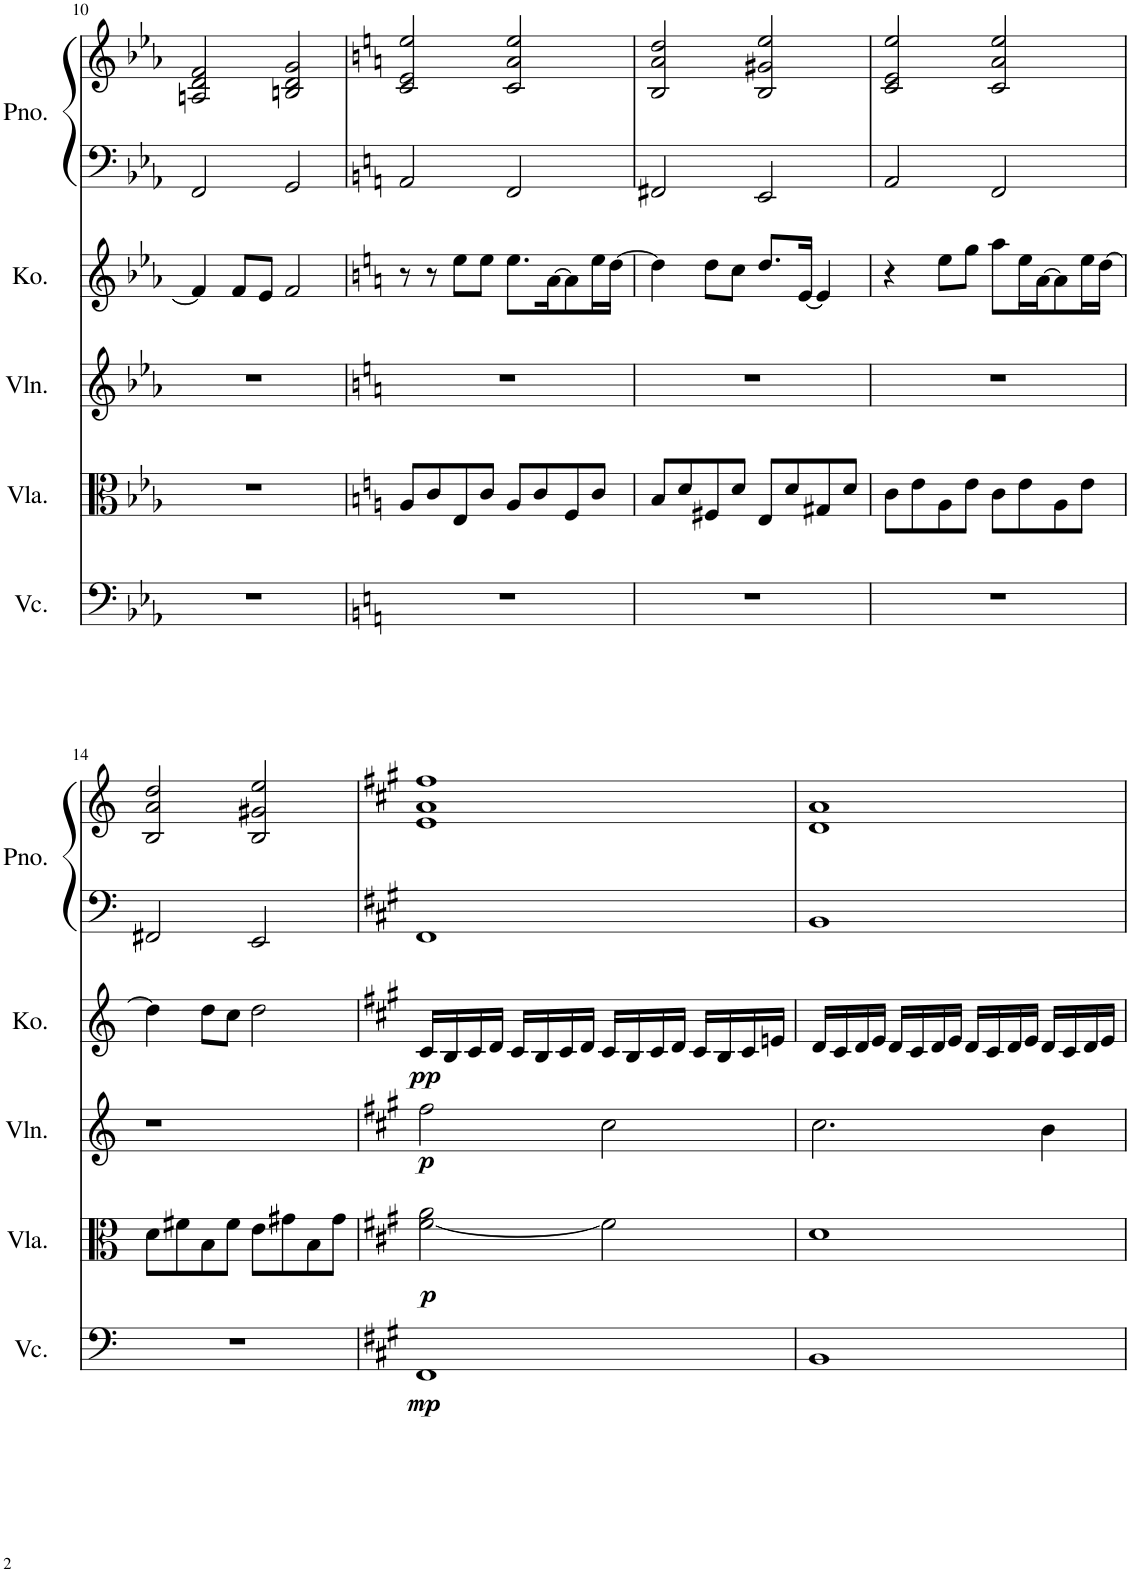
**kern	**dynam	**kern	**dynam	**kern	**dynam	**kern	**dynam	**kern	**kern
*part5	*part5	*part4	*part4	*part3	*part3	*part2	*part2	*part1	*part1
*staff6	*staff6	*staff5	*staff5	*staff4	*staff4	*staff3	*staff3	*staff2	*staff1
*I"Violoncello	*	*I"Viola	*	*I"Violin	*	*I"Koto	*	*I"Piano	*
*I'Vc.	*	*I'Vla.	*	*I'Vln.	*	*I'Ko.	*	*I'Pno.	*
!!LO:PB:g=z
*clefF4	*	*clefC3	*	*clefG2	*	*clefG2	*	*clefF4	*clefG2
*k[b-e-a-]	*	*k[b-e-a-]	*	*k[b-e-a-]	*	*k[b-e-a-]	*	*k[b-e-a-]	*k[b-e-a-]
*M2/2	*	*M2/2	*	*M2/2	*	*M2/2	*	*M2/2	*M2/2
*met(c|)	*	*met(c|)	*	*met(c|)	*	*met(c|)	*	*met(c|)	*met(c|)
=10	=10	=10	=10	=10	=10	=10	=10	=10	=10
1r	.	1r	.	1r	.	4f/]	.	2FF/	2An/ 2d/ 2f/
.	.	.	.	.	.	8f/L	.	.	.
.	.	.	.	.	.	8e-/J	.	.	.
.	.	.	.	.	.	2f/	.	2GG/	2Bn/ 2d/ 2g/
=11	=11	=11	=11	=11	=11	=11	=11	=11	=11
*k[]	*	*k[]	*	*k[]	*	*k[]	*	*k[]	*k[]
1r	.	8A/L	.	1r	.	8r	.	2AA/	2c/ 2e/ 2ee/
.	.	8c/	.	.	.	8r	.	.	.
.	.	8E/	.	.	.	8ee\L	.	.	.
.	.	8c/J	.	.	.	8ee\J	.	.	.
.	.	8A/L	.	.	.	8.ee\L	.	2FF/	2c/ 2a/ 2ee/
.	.	8c/	.	.	.	.	.	.	.
.	.	.	.	.	.	[16a\K	.	.	.
.	.	8F/	.	.	.	8a\]	.	.	.
.	.	8c/J	.	.	.	16ee\L	.	.	.
.	.	.	.	.	.	[16dd\JJ	.	.	.
=12	=12	=12	=12	=12	=12	=12	=12	=12	=12
1r	.	8B/L	.	1r	.	4dd\]	.	2FF#X/	2B/ 2a/ 2dd/
.	.	8d/	.	.	.	.	.	.	.
.	.	8F#X/	.	.	.	8dd\L	.	.	.
.	.	8d/J	.	.	.	8cc\J	.	.	.
.	.	8E/L	.	.	.	8.dd/L	.	2EE/	2B/ 2g#X/ 2ee/
.	.	8d/	.	.	.	.	.	.	.
.	.	.	.	.	.	[16e/Jk	.	.	.
.	.	8G#X/	.	.	.	4e/]	.	.	.
.	.	8d/J	.	.	.	.	.	.	.
=13	=13	=13	=13	=13	=13	=13	=13	=13	=13
1r	.	8c\L	.	1r	.	4r	.	2AA/	2c/ 2e/ 2ee/
.	.	8e\	.	.	.	.	.	.	.
.	.	8A\	.	.	.	8ee\L	.	.	.
.	.	8e\J	.	.	.	8gg\J	.	.	.
.	.	8c\L	.	.	.	8aa\L	.	2FF/	2c/ 2a/ 2ee/
.	.	8e\	.	.	.	16ee\L	.	.	.
.	.	.	.	.	.	[16a\J	.	.	.
.	.	8A\	.	.	.	8a\]	.	.	.
.	.	8e\J	.	.	.	16ee\L	.	.	.
.	.	.	.	.	.	[16dd\JJ	.	.	.
!!LO:LB:g=z
=14	=14	=14	=14	=14	=14	=14	=14	=14	=14
1r	.	8d\L	.	1r	.	4dd\]	.	2FF#X/	2B/ 2a/ 2dd/
.	.	8f#X\	.	.	.	.	.	.	.
.	.	8B\	.	.	.	8dd\L	.	.	.
.	.	8f#\J	.	.	.	8cc\J	.	.	.
.	.	8e\L	.	.	.	2dd\	.	2EE/	2B/ 2g#X/ 2ee/
.	.	8g#X\	.	.	.	.	.	.	.
.	.	8B\	.	.	.	.	.	.	.
.	.	8g#\J	.	.	.	.	.	.	.
=15	=15	=15	=15	=15	=15	=15	=15	=15	=15
*k[f#c#g#]	*	*k[f#c#g#]	*	*k[f#c#g#]	*	*k[f#c#g#]	*	*k[f#c#g#]	*k[f#c#g#]
!	!LO:DY:b	!	!LO:DY:b	!	!LO:DY:b	!	!LO:DY:b	!	!
1FF#	mp	[2f#\ 2a\	p	2ff#\	p	16c#/LL	pp	1FF#	1e 1a 1ff#
.	.	.	.	.	.	16B/	.	.	.
.	.	.	.	.	.	16c#/	.	.	.
.	.	.	.	.	.	16d/JJ	.	.	.
.	.	.	.	.	.	16c#/LL	.	.	.
.	.	.	.	.	.	16B/	.	.	.
.	.	.	.	.	.	16c#/	.	.	.
.	.	.	.	.	.	16d/JJ	.	.	.
.	.	2f#\]	.	2cc#\	.	16c#/LL	.	.	.
.	.	.	.	.	.	16B/	.	.	.
.	.	.	.	.	.	16c#/	.	.	.
.	.	.	.	.	.	16d/JJ	.	.	.
.	.	.	.	.	.	16c#/LL	.	.	.
.	.	.	.	.	.	16B/	.	.	.
.	.	.	.	.	.	16c#/	.	.	.
.	.	.	.	.	.	16en/JJ	.	.	.
=16	=16	=16	=16	=16	=16	=16	=16	=16	=16
1BB	.	1d	.	2.cc#\	.	16d/LL	.	1BB	1d 1a
.	.	.	.	.	.	16c#/	.	.	.
.	.	.	.	.	.	16d/	.	.	.
.	.	.	.	.	.	16e/JJ	.	.	.
.	.	.	.	.	.	16d/LL	.	.	.
.	.	.	.	.	.	16c#/	.	.	.
.	.	.	.	.	.	16d/	.	.	.
.	.	.	.	.	.	16e/JJ	.	.	.
.	.	.	.	.	.	16d/LL	.	.	.
.	.	.	.	.	.	16c#/	.	.	.
.	.	.	.	.	.	16d/	.	.	.
.	.	.	.	.	.	16e/JJ	.	.	.
.	.	.	.	4b\	.	16d/LL	.	.	.
.	.	.	.	.	.	16c#/	.	.	.
.	.	.	.	.	.	16d/	.	.	.
.	.	.	.	.	.	16e/JJ	.	.	.
=	=	=	=	=	=	=	=	=	=
*-	*-	*-	*-	*-	*-	*-	*-	*-	*-
